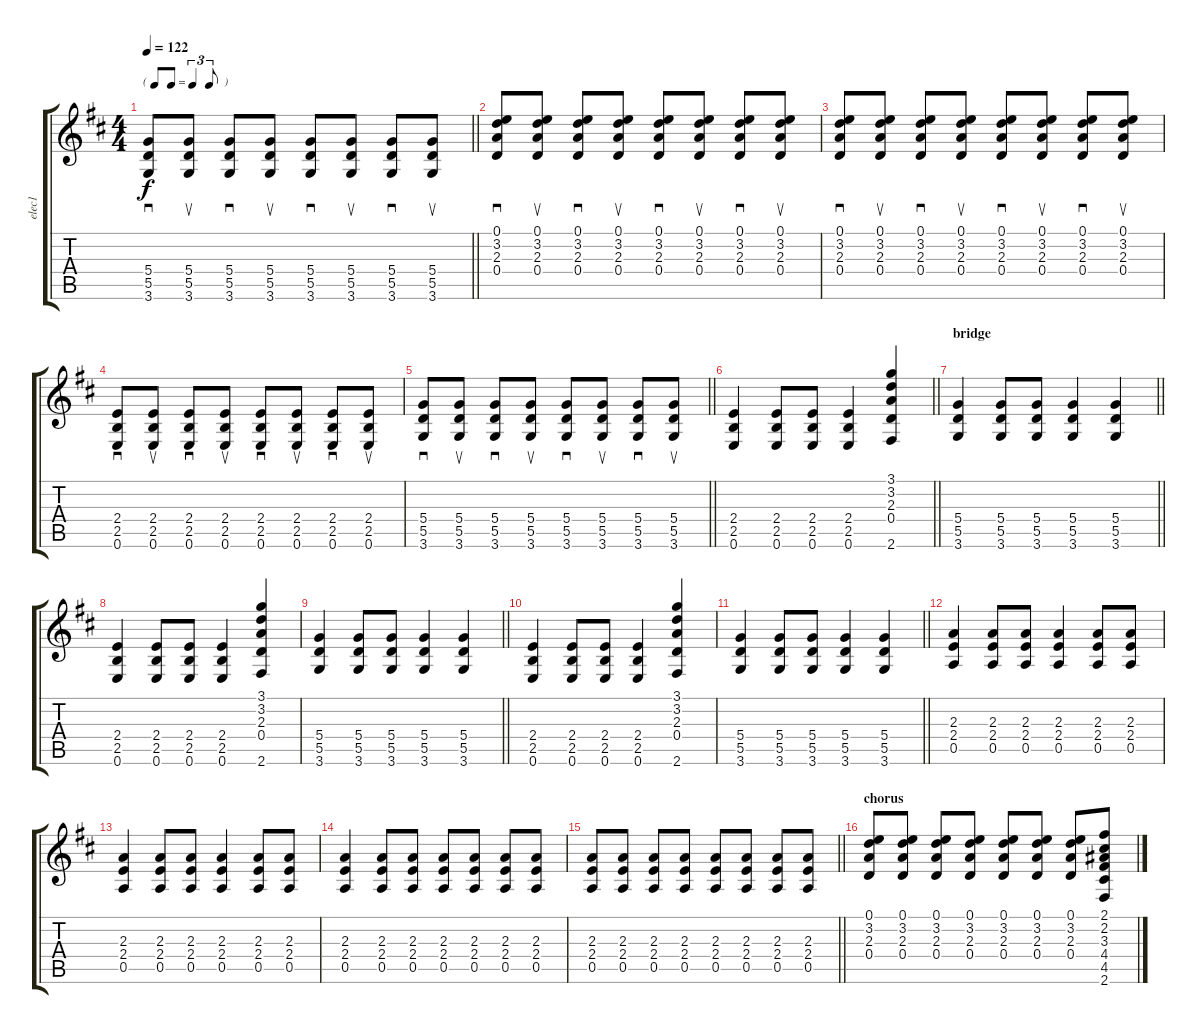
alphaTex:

\track ("elec1" "elec1") {instrument distortionguitar}
\staff {score tabs}
\tuning (E4 B3 G3 D3 A2 E2) {hide}
\ts (4 4)
\tf triplet8th
\tempo 122
\clef g2
\barLineRight lightlight
\ks d
(5.4 5.5 3.6).8{sd dy f} (5.4 5.5 3.6).8{su} (5.4 5.5 3.6).8{sd} (5.4 5.5 3.6).8{su} (5.4 5.5 3.6).8{sd} (5.4 5.5 3.6).8{su} (5.4 5.5 3.6).8{sd} (5.4 5.5 3.6).8{su} |
(0.1 3.2 2.3 0.4).8{sd} (0.1 3.2 2.3 0.4).8{su} (0.1 3.2 2.3 0.4).8{sd} (0.1 3.2 2.3 0.4).8{su} (0.1 3.2 2.3 0.4).8{sd} (0.1 3.2 2.3 0.4).8{su} (0.1 3.2 2.3 0.4).8{sd} (0.1 3.2 2.3 0.4).8{su} |
(0.1 3.2 2.3 0.4).8{sd} (0.1 3.2 2.3 0.4).8{su} (0.1 3.2 2.3 0.4).8{sd} (0.1 3.2 2.3 0.4).8{su} (0.1 3.2 2.3 0.4).8{sd} (0.1 3.2 2.3 0.4).8{su} (0.1 3.2 2.3 0.4).8{sd} (0.1 3.2 2.3 0.4).8{su} |
(2.4 2.5 0.6).8{sd} (2.4 2.5 0.6).8{su} (2.4 2.5 0.6).8{sd} (2.4 2.5 0.6).8{su} (2.4 2.5 0.6).8{sd} (2.4 2.5 0.6).8{su} (2.4 2.5 0.6).8{sd} (2.4 2.5 0.6).8{su} |
\barLineRight lightlight
(5.4 5.5 3.6).8{sd} (5.4 5.5 3.6).8{su} (5.4 5.5 3.6).8{sd} (5.4 5.5 3.6).8{su} (5.4 5.5 3.6).8{sd} (5.4 5.5 3.6).8{su} (5.4 5.5 3.6).8{sd} (5.4 5.5 3.6).8{su} |
\barLineRight lightlight
(2.4 2.5 0.6).4 (2.4 2.5 0.6).8 (2.4 2.5 0.6).8 (2.4 2.5 0.6).4 (3.1 3.2 2.3 0.4 2.6).4 |
\section ("" "bridge")
\barLineRight lightlight
(5.4 5.5 3.6).4 (5.4 5.5 3.6).8 (5.4 5.5 3.6).8 (5.4 5.5 3.6).4 (5.4 5.5 3.6).4 |
(2.4 2.5 0.6).4 (2.4 2.5 0.6).8 (2.4 2.5 0.6).8 (2.4 2.5 0.6).4 (3.1 3.2 2.3 0.4 2.6).4 |
\barLineRight lightlight
(5.4 5.5 3.6).4 (5.4 5.5 3.6).8 (5.4 5.5 3.6).8 (5.4 5.5 3.6).4 (5.4 5.5 3.6).4 |
(2.4 2.5 0.6).4 (2.4 2.5 0.6).8 (2.4 2.5 0.6).8 (2.4 2.5 0.6).4 (3.1 3.2 2.3 0.4 2.6).4 |
\barLineRight lightlight
(5.4 5.5 3.6).4 (5.4 5.5 3.6).8 (5.4 5.5 3.6).8 (5.4 5.5 3.6).4 (5.4 5.5 3.6).4 |
(2.3 2.4 0.5).4 (2.3 2.4 0.5).8 (2.3 2.4 0.5).8 (2.3 2.4 0.5).4 (2.3 2.4 0.5).8 (2.3 2.4 0.5).8 |
(2.3 2.4 0.5).4 (2.3 2.4 0.5).8 (2.3 2.4 0.5).8 (2.3 2.4 0.5).4 (2.3 2.4 0.5).8 (2.3 2.4 0.5).8 |
(2.3 2.4 0.5).4 (2.3 2.4 0.5).8 (2.3 2.4 0.5).8 (2.3 2.4 0.5).8 (2.3 2.4 0.5).8 (2.3 2.4 0.5).8 (2.3 2.4 0.5).8 |
\barLineRight lightlight
(2.3 2.4 0.5).8 (2.3 2.4 0.5).8 (2.3 2.4 0.5).8 (2.3 2.4 0.5).8 (2.3 2.4 0.5).8 (2.3 2.4 0.5).8 (2.3 2.4 0.5).8 (2.3 2.4 0.5).8 |
\section ("" "chorus")
(0.1 3.2 2.3 0.4).8 (0.1 3.2 2.3 0.4).8 (0.1 3.2 2.3 0.4).8 (0.1 3.2 2.3 0.4).8 (0.1 3.2 2.3 0.4).8 (0.1 3.2 2.3 0.4).8 (0.1 3.2 2.3 0.4).8 (2.1 2.2 3.3 4.4 4.5 2.6).8
